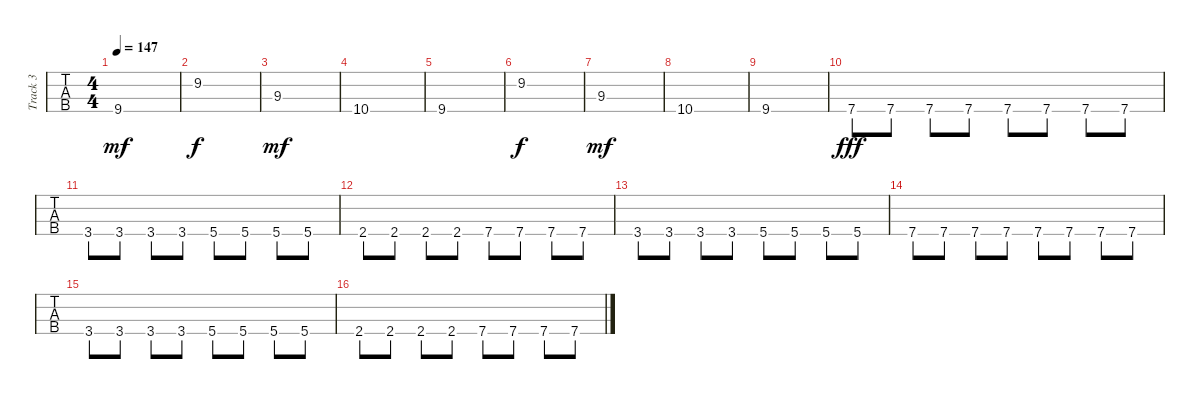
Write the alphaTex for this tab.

\track ("Track 3" "Track 3") {instrument electricbassfinger}
\staff {tabs}
\tuning (G2 D2 A1 D1) {hide}
\ts (4 4)
\tempo 147
\clef f4
\ks c
9.4.1{dy mf} |
9.2.1{dy f} |
9.3.1{dy mf} |
10.4.1 |
9.4.1 |
9.2.1{dy f} |
9.3.1{dy mf} |
10.4.1 |
9.4.1 |
7.4.8{dy fff} 7.4.8 7.4.8 7.4.8 7.4.8 7.4.8 7.4.8 7.4.8 |
3.4.8 3.4.8 3.4.8 3.4.8 5.4.8 5.4.8 5.4.8 5.4.8 |
2.4.8 2.4.8 2.4.8 2.4.8 7.4.8 7.4.8 7.4.8 7.4.8 |
3.4.8 3.4.8 3.4.8 3.4.8 5.4.8 5.4.8 5.4.8 5.4.8 |
7.4.8 7.4.8 7.4.8 7.4.8 7.4.8 7.4.8 7.4.8 7.4.8 |
3.4.8 3.4.8 3.4.8 3.4.8 5.4.8 5.4.8 5.4.8 5.4.8 |
2.4.8 2.4.8 2.4.8 2.4.8 7.4.8 7.4.8 7.4.8 7.4.8
